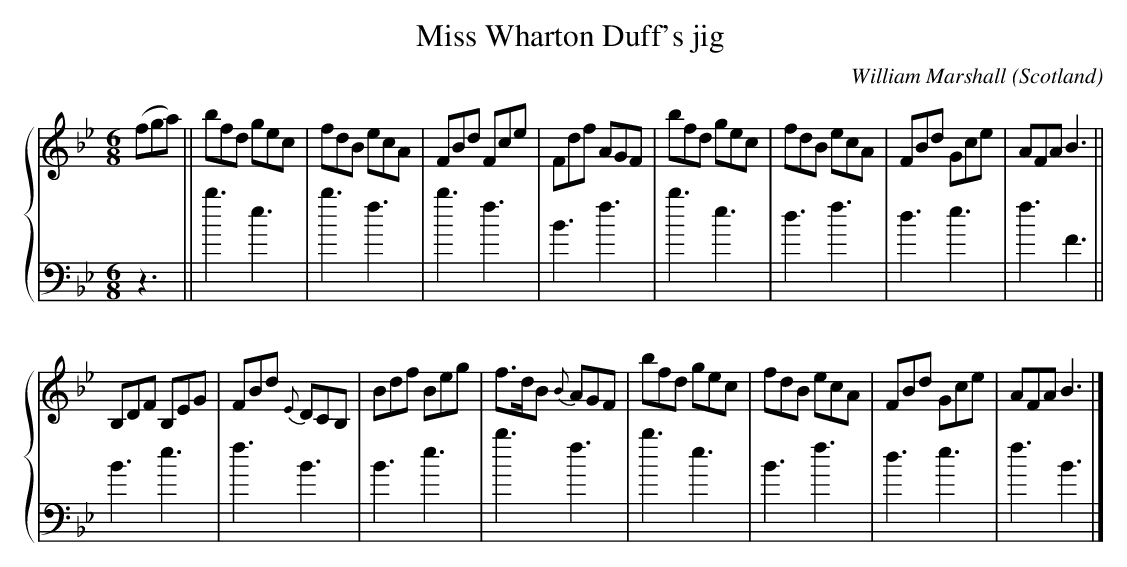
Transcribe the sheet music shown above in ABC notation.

X:1
T:Miss Wharton Duff's jig
C:William Marshall
M:6/8
O:Scotland
K:Bb
%%staves { 1 2 }
V:1
(fga) || \
bfd gec | fdB ecA | FBd Fce | Fdf AGF | bfd gec | fdB ecA | FBd Gce | AFA B3 ||
B,DF B,EG | FBd {E}DCB, | Bdf Beg | f>dB {B}AGF | bfd gec | fdB ecA | FBd Gce | AFA B3 |]
V:2 clef=bass
z3 || \
b3 e3 | b3 f3 | b3 f3  | B3 f3 | b3 e3 | d3 f3 | d3 e3 | f3 F3 ||
B3 e3 | f3 B3 | B3 e3 | b3 f3 | b3 e3 | B3 f3 | d3 e3 | f3 B3 |]
